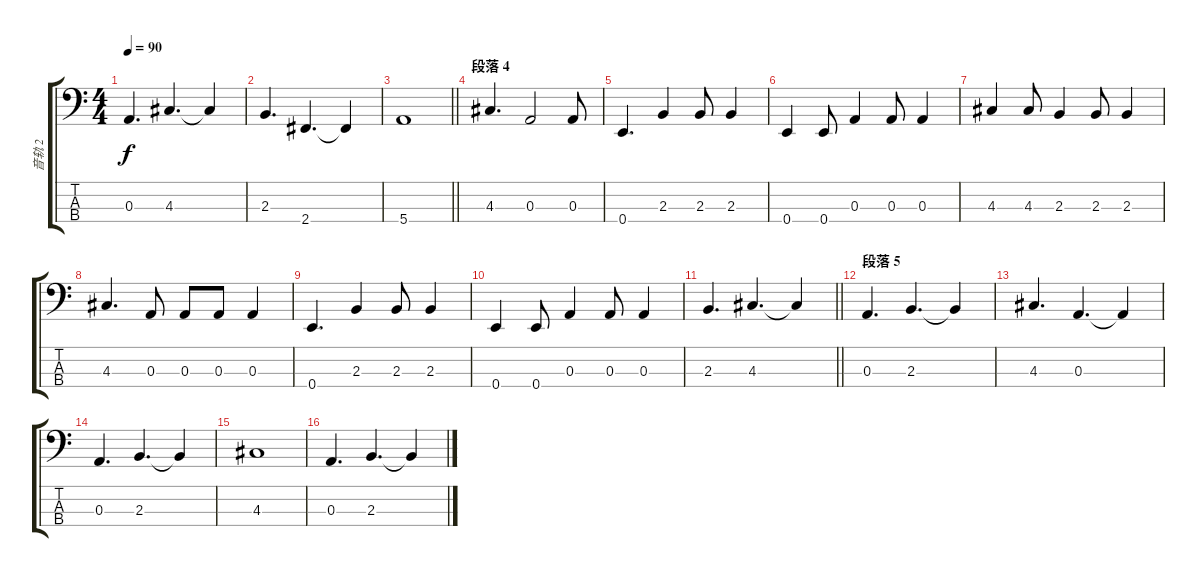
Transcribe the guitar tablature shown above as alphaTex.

\track ("音轨 2" "音轨 2") {instrument electricbassfinger}
\staff {score tabs}
\tuning (G2 D2 A1 E1) {hide}
\ts (4 4)
\tempo 90
\clef f4
\ks c
0.3.4{d dy f} 4.3.4{d} 4.3{t}.4 |
2.3.4{d} 2.4.4{d} 2.4{t}.4{txt ""} |
\barLineRight lightlight
5.4.1 |
\section ("" "段落 4")
4.3.4{d} 0.3.2 0.3.8 |
0.4.4{d} 2.3.4 2.3.8 2.3.4 |
0.4.4 0.4.8 0.3.4 0.3.8 0.3.4 |
4.3.4 4.3.8 2.3.4 2.3.8 2.3.4 |
4.3.4{d} 0.3.8 0.3.8 0.3.8 0.3.4 |
0.4.4{d} 2.3.4 2.3.8 2.3.4 |
0.4.4 0.4.8 0.3.4 0.3.8 0.3.4 |
\barLineRight lightlight
2.3.4{d} 4.3.4{d} 4.3{t}.4 |
\section ("" "段落 5")
0.3.4{d} 2.3.4{d} 2.3{t}.4 |
4.3.4{d} 0.3.4{d} 0.3{t}.4 |
0.3.4{d} 2.3.4{d} 2.3{t}.4 |
4.3.1 |
0.3.4{d} 2.3.4{d} 2.3{t}.4
